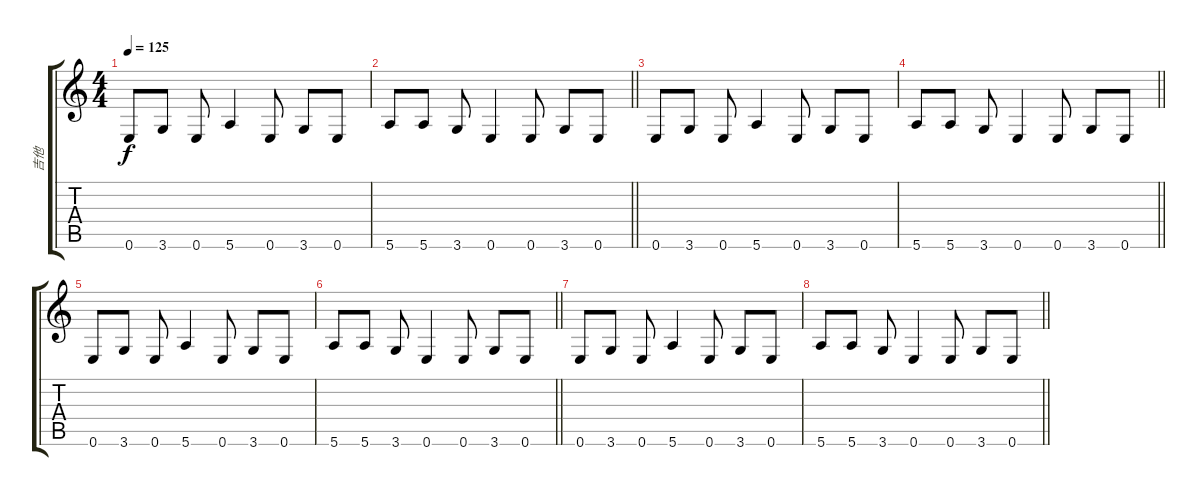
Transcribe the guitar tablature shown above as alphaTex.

\track ("吉他" "吉他") {instrument overdrivenguitar}
\staff {score tabs}
\tuning (E4 B3 G3 D3 A2 E2) {hide}
\ts (4 4)
\tempo 125
\clef g2
\ks c
0.6.8{dy f} 3.6.8 0.6.8 5.6.4 0.6.8 3.6.8 0.6.8 |
\barLineRight lightlight
5.6.8 5.6.8 3.6.8 0.6.4 0.6.8 3.6.8 0.6.8 |
0.6.8 3.6.8 0.6.8 5.6.4 0.6.8 3.6.8 0.6.8 |
\barLineRight lightlight
5.6.8 5.6.8 3.6.8 0.6.4 0.6.8 3.6.8 0.6.8 |
0.6.8 3.6.8 0.6.8 5.6.4 0.6.8 3.6.8 0.6.8 |
\barLineRight lightlight
5.6.8 5.6.8 3.6.8 0.6.4 0.6.8 3.6.8 0.6.8 |
0.6.8 3.6.8 0.6.8 5.6.4 0.6.8 3.6.8 0.6.8 |
\barLineRight lightlight
5.6.8 5.6.8 3.6.8 0.6.4 0.6.8 3.6.8 0.6.8
